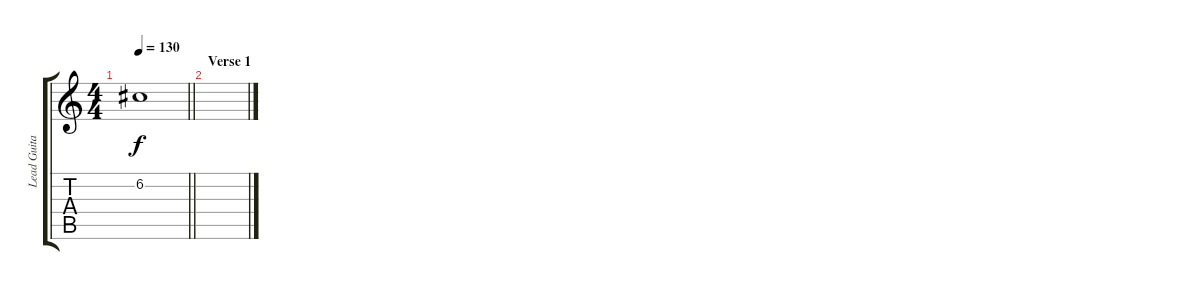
\track ("Lead Guitar" "Lead Guita") {instrument distortionguitar}
\staff {score tabs}
\tuning (C4 G3 Eb3 Bb2 F2 C2) {hide}
\ts (4 4)
\tempo 130
\clef g2
\barLineRight lightlight
\ks c
6.2.1{dy f} |
\section ("" "Verse 1")
